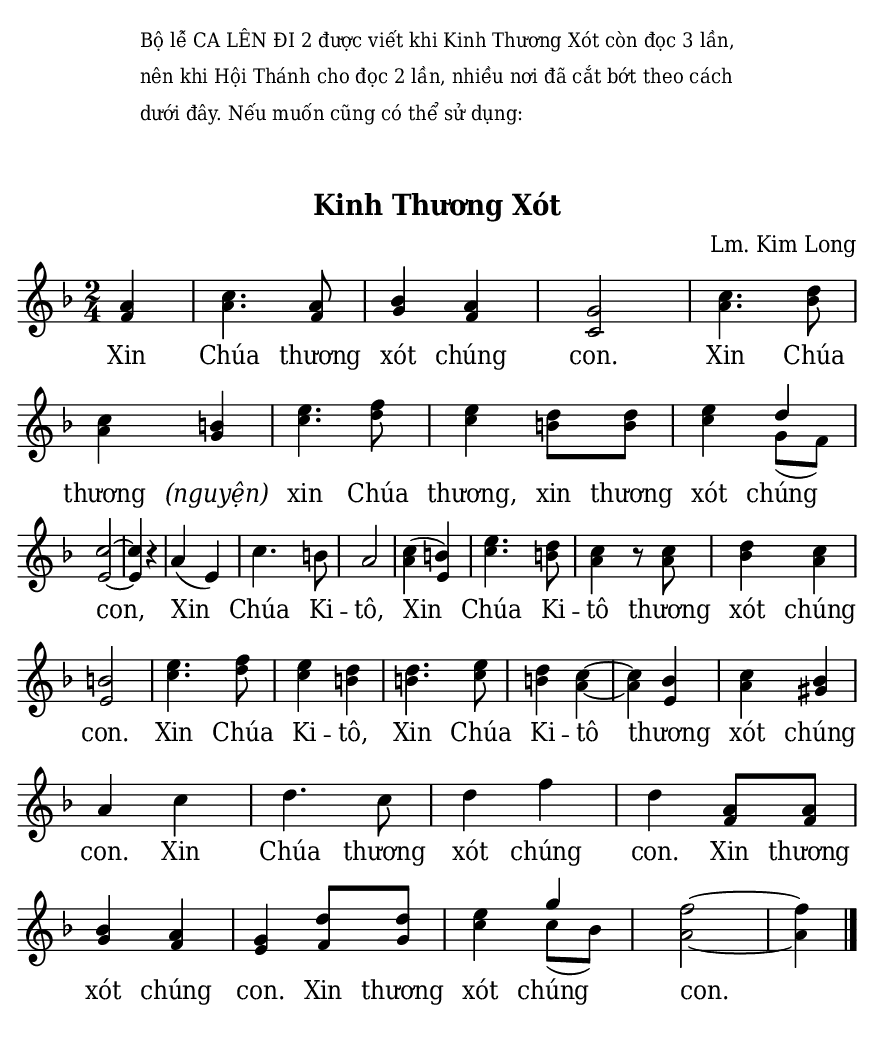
% Cài đặt chung\
\version "2.22.1"
\include "english.ly"

\header {
  subsubtitle = \markup { \huge \bold "Kinh Thương Xót" }
  subtitle = \markup {
    \column {
      \left-align {
        \line {
          \normal-text \small "Bộ lễ CA LÊN ĐI 2 được viết khi Kinh Thương Xót còn đọc 3 lần,"
        }
        \line {
          \normal-text \small "nên khi Hội Thánh cho đọc 2 lần, nhiều nơi đã cắt bớt theo cách"
        }
        \line {
          \normal-text \small "dưới đây. Nếu muốn cũng có thể sử dụng:"
        }
        \null \null
      }
    }
  }
  composer = "Lm. Kim Long"
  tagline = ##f
}

% Nhạc phiên khúc
nhacPhienKhucSop = \relative c'' {
  \partial 4 a4 |
  c4. a8 |
  bf4 a |
  g2 |
  c4. d8 |
  c4 b! |
  e4. f8 |
  e4 d8 d |
  e4 d |
  c2 ~ |
  c4 r |
  a (e) |
  c'4. b!8 |
  a2 |
  c4 (b!) |
  e4. d8 |
  c4 r8 c |
  d4 c |
  b!2 |
  e4. f8 |
  e4 d |
  d4. e8 |
  d4 c ~ |
  c bf4 |
  c bf |
  a c d4. c8 |
  d4 f |
  d a8 a |
  bf4 a |
  g d'8 d |
  e4 g |
  f2 ~ |
  f4 \bar "|."
}

nhacPhienKhucAlto = \relative c' {
  f4 |
  a4. f8 |
  g4 f |
  c2 |
  a'4. bf8 |
  a4 g |
  c4. d8 |
  c4 b!8 b |
  c4 g8 (f) |
  e2 ~ |
  e4 r |
  a4 (e) |
  c'4. b!8 |
  a2 |
  a4 (e) |
  c'4. b!8 |
  a4 r8 a |
  bf4 a |
  e2 |
  c'4. d8 |
  c4 b! |
  b!4. c8 |
  b!4 a ~ |
  a e |
  a gs |
  a c |
  d4. c8 |
  d4 f |
  d f,8 f |
  g4 f |
  e f8 g |
  c4 c8 (bf) |
  a2 ~ |
  a4
}

% Lời phiên khúc
loiPhienKhucSop = \lyrics {
  Xin Chúa thương xót chúng con.
  Xin Chúa thương
  \markup { \italic "(nguyện)" }
  xin Chúa thương, xin thương xót chúng con,
  Xin Chúa Ki -- tô, Xin Chúa Ki -- tô thương xót chúng con.
  Xin Chúa Ki -- tô, Xin Chúa Ki -- tô thương xót chúng con.
  Xin Chúa thương xót chúng con.
  Xin thương xót chúng con.
  Xin thương xót chúng con.
}

% Dàn trang
\paper {
  #(set-paper-size "a5")
  top-margin = 3\mm
  bottom-margin = 3\mm
  left-margin = 3\mm
  right-margin = 3\mm
  indent = #0
  #(define fonts
	 (make-pango-font-tree "Deja Vu Serif Condensed"
	 		       "Deja Vu Serif Condensed"
			       "Deja Vu Serif Condensed"
			       (/ 20 20)))
}

TongNhip = {
  \key f \major \time 2/4
  \set Timing.beamExceptions = #'()
  \set Timing.baseMoment = #(ly:make-moment 1/4)
}

% Đổi kích thước nốt cho bè phụ
notBePhu =
#(define-music-function (font-size music) (number? ly:music?)
   (for-some-music
     (lambda (m)
       (if (music-is-of-type? m 'rhythmic-event)
           (begin
             (set! (ly:music-property m 'tweaks)
                   (cons `(font-size . ,font-size)
                         (ly:music-property m 'tweaks)))
             #t)
           #f))
     music)
   music)

\score {
  \new ChoirStaff <<
    \new Staff \with {
        printPartCombineTexts = ##f
      }
      <<
      \new Voice \TongNhip \partCombine 
        \nhacPhienKhucSop
        \notBePhu -1 { \nhacPhienKhucAlto }
      \new NullVoice = beSop \nhacPhienKhucSop
      \new Lyrics \lyricsto beSop \loiPhienKhucSop
      >>
  >>
  \layout {
    \override Lyrics.LyricSpace.minimum-distance = #1.8
    \override LyricHyphen.minimum-distance = #2
    \override Score.BarNumber.break-visibility = ##(#f #f #f)
    \override Score.SpacingSpanner.uniform-stretching = ##t
  } 
}
